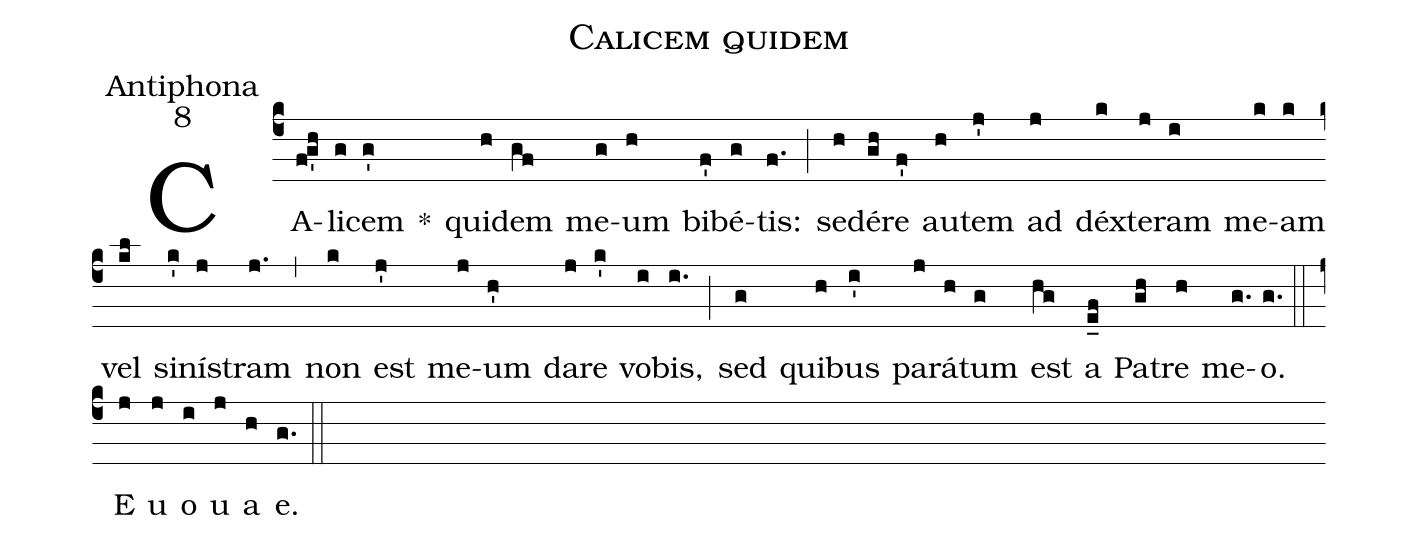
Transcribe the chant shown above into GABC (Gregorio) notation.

name:Calicem quidem;
office-part:Antiphona;
mode:8;
%%
(c4) CA(fg'h)li(g)cem(g') *() qui(h)dem(gf) me(g)um(h) bi(f')bé(g)tis:(f.) (;) se(h)dé(gh)re(f') au(h)tem(j') ad(j) déx(k)te(j)ram(i) me(k)am(k) vel(kl) si(k')ní(j)stram(j.) (,) non(k) est(j') me(j)um(h') da(j)re(k') vo(i)bis,(i.) (;) sed(g) qui(h)bus(i') pa(j)rá(h)tum(g) est(hg) a(e_f) Pa(gh)tre(h) me(g.)o.(g.) (::) E(j) u(j) o(i) u(j) a(h) e.(g.) (::)
